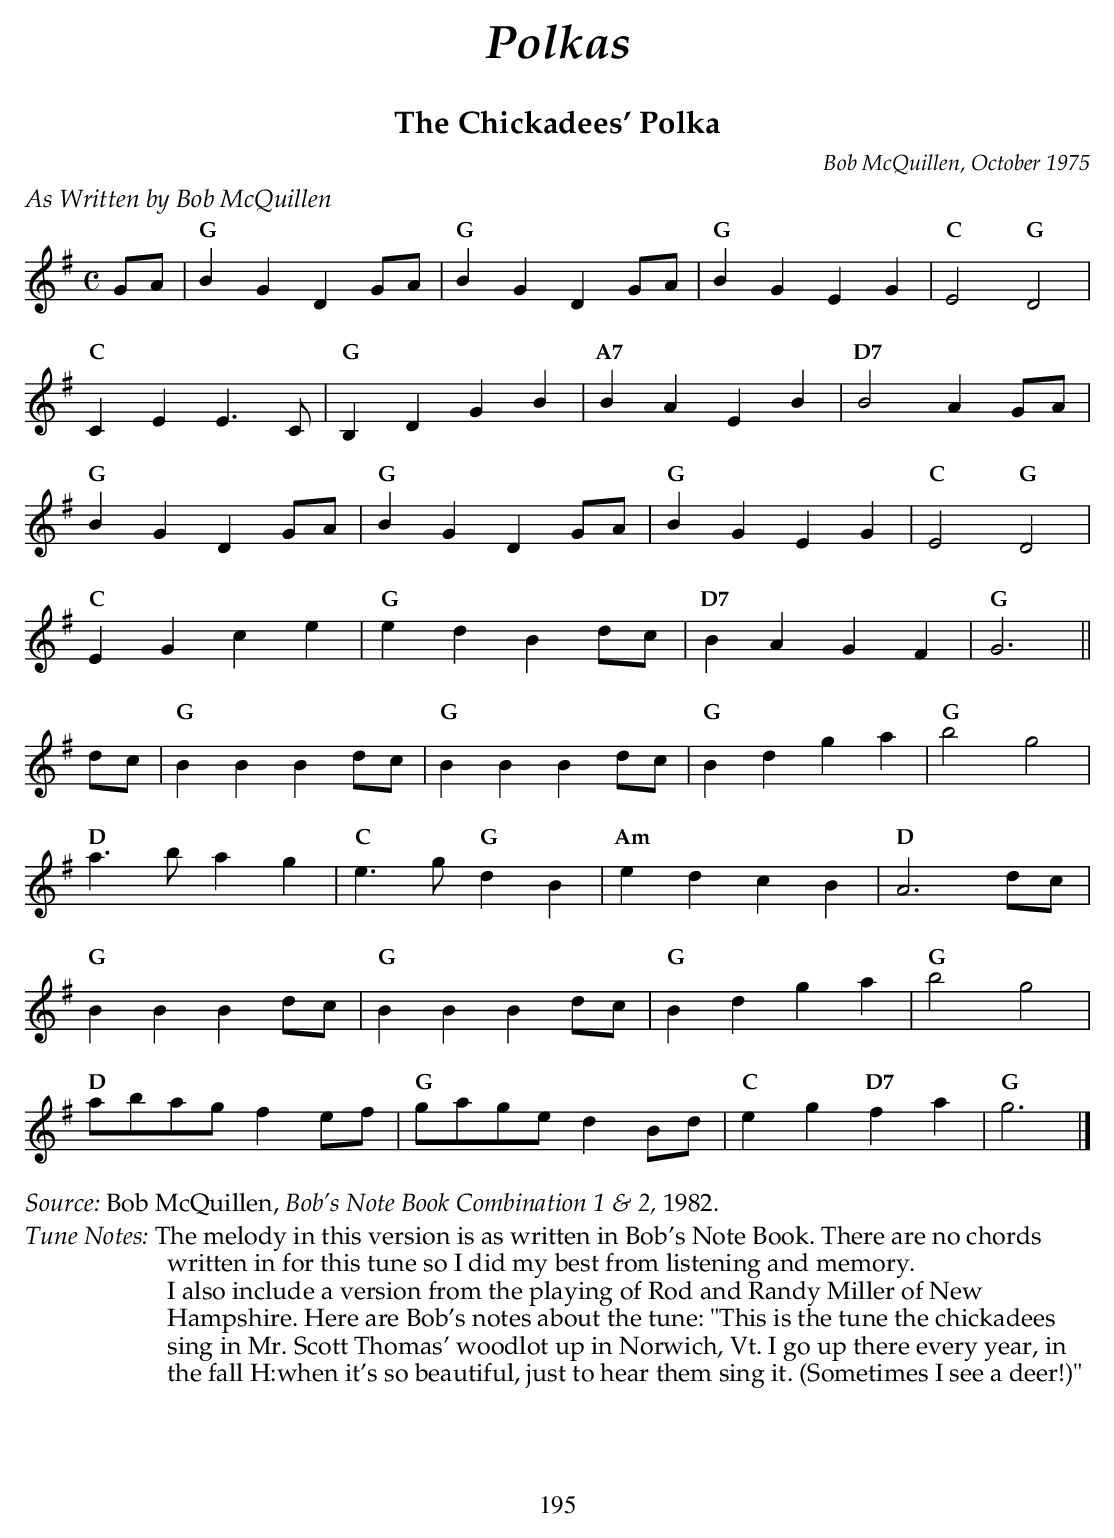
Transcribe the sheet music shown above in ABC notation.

X:1
T:The Chickadees' Polka
C:Bob McQuillen, October 1975
M:C
L:1/8
K:G
%%text $2As Written by Bob McQuillen$0
GA |\
"G" B2G2 D2GA | "G" B2G2 D2GA    | "G" B2G2 E2G2  | "C" E4 "G" D4 |
"C" C2E2 E3C  | "G" B,2D2 G2B2   | "A7" B2A2 E2B2 | "D7" B4 A2GA |
"G" B2G2 D2GA | "G" B2G2 D2GA    | "G" B2G2 E2G2  | "C" E4 "G" D4 |
"C" E2G2 c2e2 | "G" e2d2 B2dc    | "D7" B2A2 G2F2 | "G" G6 ||
dc |\
"G" B2B2 B2dc |"G"  B2B2 B2dc    | "G" B2d2 g2a2      | "G" b4 g4 |
"D" a3b a2g2  | "C" e3g "G" d2B2 | "Am" e2d2 c2B2     | "D" A6 dc |
"G" B2B2 B2dc | "G" B2B2 B2dc    | "G" B2d2 g2a2      | "G" b4 g4 |
"D" abag f2ef | "G" gage d2Bd    | "C" e2g2 "D7" f2a2 | "G" g6 |]
